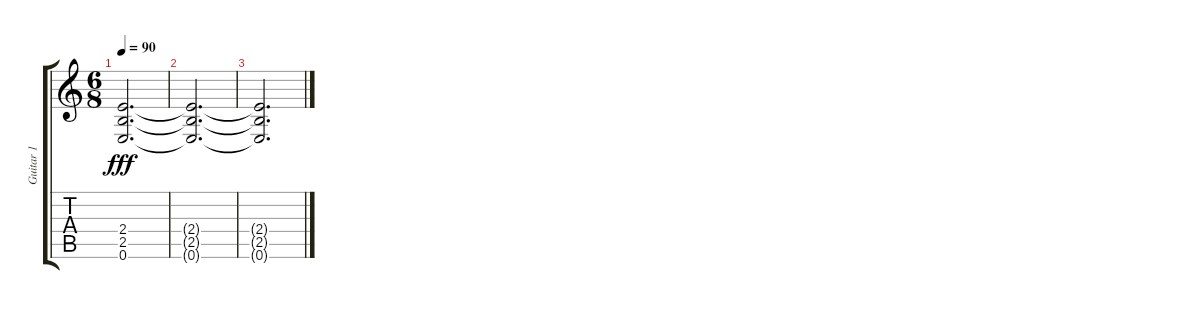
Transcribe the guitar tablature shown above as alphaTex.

\track ("Guitar 1" "Guitar 1") {instrument overdrivenguitar}
\staff {score tabs}
\tuning (E4 B3 G3 D3 A2 E2) {hide}
\ts (6 8)
\tempo 90
\clef g2
\ks c
(2.4{t} 2.5{t} 0.6{t}).2{d dy fff} |
(2.4{t} 2.5{t} 0.6{t}).2{d} |
(2.4{t} 2.5{t} 0.6{t}).2{d}
